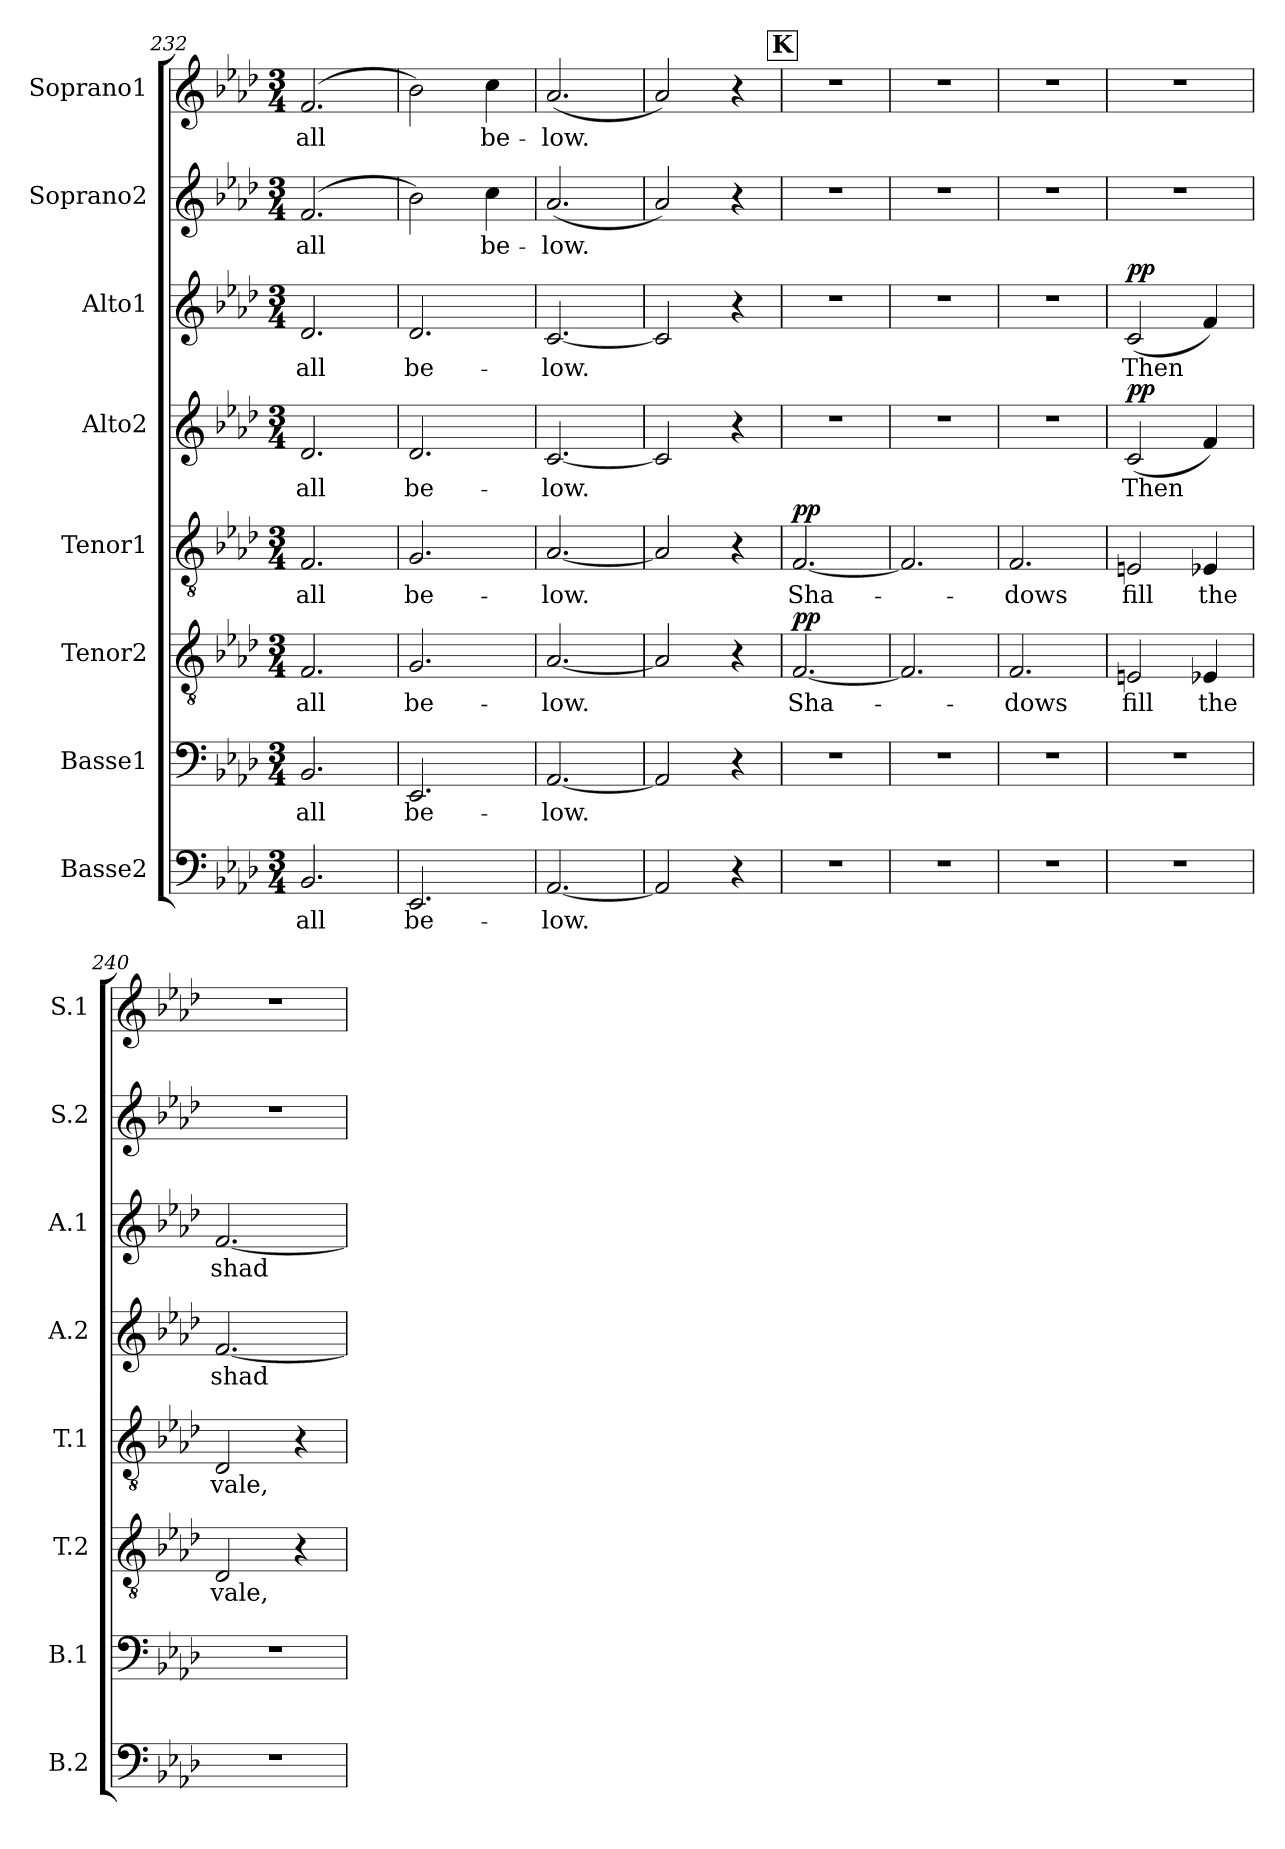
**kern	**text	**kern	**text	**kern	**text	**dynam	**kern	**text	**dynam	**kern	**text	**dynam	**kern	**text	**dynam	**kern	**text	**kern	**text
*part8	*part8	*part7	*part7	*part6	*part6	*part6	*part5	*part5	*part5	*part4	*part4	*part4	*part3	*part3	*part3	*part2	*part2	*part1	*part1
*staff8	*staff8	*staff7	*staff7	*staff6	*staff6	*staff6	*staff5	*staff5	*staff5	*staff4	*staff4	*staff4	*staff3	*staff3	*staff3	*staff2	*staff2	*staff1	*staff1
*I"Basse2	*	*I"Basse1	*	*I"Tenor2	*	*	*I"Tenor1	*	*	*I"Alto2	*	*	*I"Alto1	*	*	*I"Soprano2	*	*I"Soprano1	*
*I'B.2	*	*I'B.1	*	*I'T.2	*	*	*I'T.1	*	*	*I'A.2	*	*	*I'A.1	*	*	*I'S.2	*	*I'S.1	*
*clefF4	*	*clefF4	*	*clefGv2	*	*	*clefGv2	*	*	*clefG2	*	*	*clefG2	*	*	*clefG2	*	*clefG2	*
*k[b-e-a-d-]	*	*k[b-e-a-d-]	*	*k[b-e-a-d-]	*	*	*k[b-e-a-d-]	*	*	*k[b-e-a-d-]	*	*	*k[b-e-a-d-]	*	*	*k[b-e-a-d-]	*	*k[b-e-a-d-]	*
*M3/4	*	*M3/4	*	*M3/4	*	*	*M3/4	*	*	*M3/4	*	*	*M3/4	*	*	*M3/4	*	*M3/4	*
=232	=232	=232	=232	=232	=232	=232	=232	=232	=232	=232	=232	=232	=232	=232	=232	=232	=232	=232	=232
!	!LO:LY:b	!	!LO:LY:b	!	!LO:LY:b	!	!	!LO:LY:b	!	!	!LO:LY:b	!	!	!LO:LY:b	!	!	!LO:LY:b	!	!LO:LY:b
2.BB-/	all	2.BB-/	all	2.F/	all	.	2.F/	all	.	2.d-/	all	.	2.d-/	all	.	(2.f/	all	(2.f/	all
=233	=233	=233	=233	=233	=233	=233	=233	=233	=233	=233	=233	=233	=233	=233	=233	=233	=233	=233	=233
!	!LO:LY:b	!	!LO:LY:b	!	!LO:LY:b	!	!	!LO:LY:b	!	!	!LO:LY:b	!	!	!LO:LY:b	!	!	!	!	!
2.EE-/	be-	2.EE-/	be-	2.G/	be-	.	2.G/	be-	.	2.d-/	be-	.	2.d-/	be-	.	2b-\)	.	2b-\)	.
!	!	!	!	!	!	!	!	!	!	!	!	!	!	!	!	!	!LO:LY:b	!	!LO:LY:b
.	.	.	.	.	.	.	.	.	.	.	.	.	.	.	.	4cc\	be-	4cc\	be-
=234	=234	=234	=234	=234	=234	=234	=234	=234	=234	=234	=234	=234	=234	=234	=234	=234	=234	=234	=234
!	!LO:LY:b	!	!LO:LY:b	!	!LO:LY:b	!	!	!LO:LY:b	!	!	!LO:LY:b	!	!	!LO:LY:b	!	!	!LO:LY:b	!	!LO:LY:b
[2.AA-/	-low.	[2.AA-/	-low.	[2.A-/	-low.	.	[2.A-/	-low.	.	[2.c/	-low.	.	[2.c/	-low.	.	(2.a-/	-low.	(2.a-/	-low.
=235	=235	=235	=235	=235	=235	=235	=235	=235	=235	=235	=235	=235	=235	=235	=235	=235	=235	=235	=235
2AA-/]	.	2AA-/]	.	2A-/]	.	.	2A-/]	.	.	2c/]	.	.	2c/]	.	.	2a-/)	.	2a-/)	.
4r	.	4r	.	4r	.	.	4r	.	.	4r	.	.	4r	.	.	4r	.	4r	.
!!LO:REH:place=s1:a:B:fs=14:t=K
=236	=236	=236	=236	=236	=236	=236	=236	=236	=236	=236	=236	=236	=236	=236	=236	=236	=236	=236	=236
!	!	!	!	!	!LO:LY:b	!LO:DY:a	!	!LO:LY:b	!LO:DY:a	!	!	!	!	!	!	!	!	!	!
2.r	.	2.r	.	[2.F/	Sha-	pp	[2.F/	Sha-	pp	2.r	.	.	2.r	.	.	2.r	.	2.r	.
=237	=237	=237	=237	=237	=237	=237	=237	=237	=237	=237	=237	=237	=237	=237	=237	=237	=237	=237	=237
2.r	.	2.r	.	2.F/]	.	.	2.F/]	.	.	2.r	.	.	2.r	.	.	2.r	.	2.r	.
=238	=238	=238	=238	=238	=238	=238	=238	=238	=238	=238	=238	=238	=238	=238	=238	=238	=238	=238	=238
!	!	!	!	!	!LO:LY:b	!	!	!LO:LY:b	!	!	!	!	!	!	!	!	!	!	!
2.r	.	2.r	.	2.F/	-dows	.	2.F/	-dows	.	2.r	.	.	2.r	.	.	2.r	.	2.r	.
=239	=239	=239	=239	=239	=239	=239	=239	=239	=239	=239	=239	=239	=239	=239	=239	=239	=239	=239	=239
!	!	!	!	!	!LO:LY:b	!	!	!LO:LY:b	!	!	!LO:LY:b	!LO:DY:a	!	!LO:LY:b	!LO:DY:a	!	!	!	!
2.r	.	2.r	.	2En/	fill	.	2En/	fill	.	(2c/	Then	pp	(2c/	Then	pp	2.r	.	2.r	.
!	!	!	!	!	!LO:LY:b	!	!	!LO:LY:b	!	!	!	!	!	!	!	!	!	!	!
.	.	.	.	4E-X/	the	.	4E-X/	the	.	4f/)	.	.	4f/)	.	.	.	.	.	.
=240	=240	=240	=240	=240	=240	=240	=240	=240	=240	=240	=240	=240	=240	=240	=240	=240	=240	=240	=240
!	!	!	!	!	!LO:LY:b	!	!	!LO:LY:b	!	!	!LO:LY:b	!	!	!LO:LY:b	!	!	!	!	!
2.r	.	2.r	.	2D-/	vale,	.	2D-/	vale,	.	[2.f/	shad	.	[2.f/	shad-	.	2.r	.	2.r	.
.	.	.	.	4r	.	.	4r	.	.	.	.	.	.	.	.	.	.	.	.
=	=	=	=	=	=	=	=	=	=	=	=	=	=	=	=	=	=	=	=
*-	*-	*-	*-	*-	*-	*-	*-	*-	*-	*-	*-	*-	*-	*-	*-	*-	*-	*-	*-
